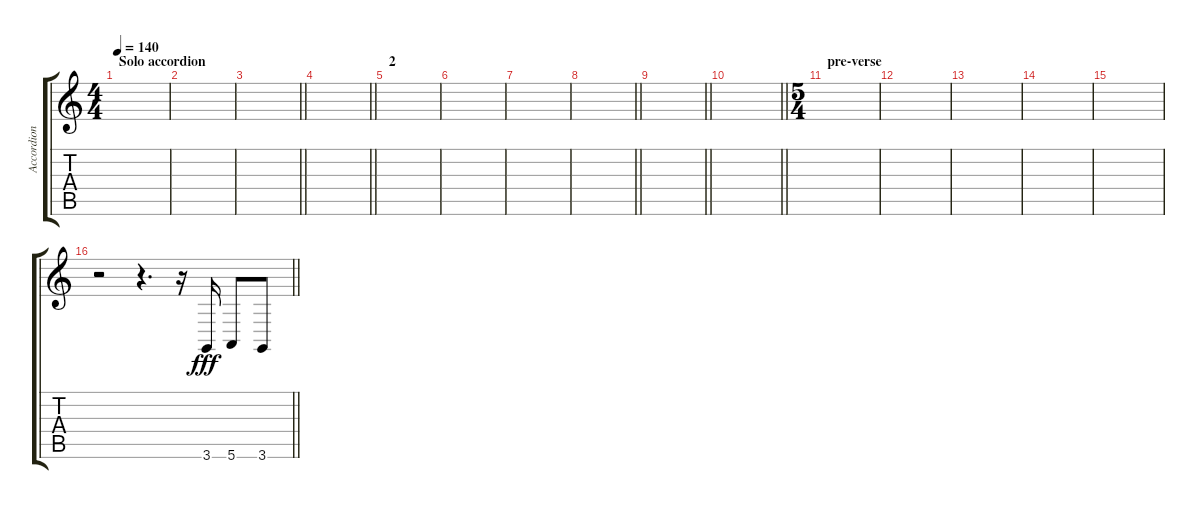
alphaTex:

\track ("Accordion" "Accordion") {instrument accordion}
\staff {score tabs}
\tuning (E4 B3 G3 D3 A2 E2) {hide}
\ts (4 4)
\section ("" "Solo accordion")
\tempo 140
\clef g2
\ks c
|
|
\barLineRight lightlight
|
\barLineRight lightlight
|
\section ("" "2")
|
|
|
\barLineRight lightlight
|
\barLineRight lightlight
|
\barLineRight lightlight
|
\ts (5 4)
\section ("" "pre-verse")
|
|
|
|
|
\barLineRight lightlight
r.2 r.4{d} r.16 3.6.16{dy fff} 5.6.8 3.6.8
